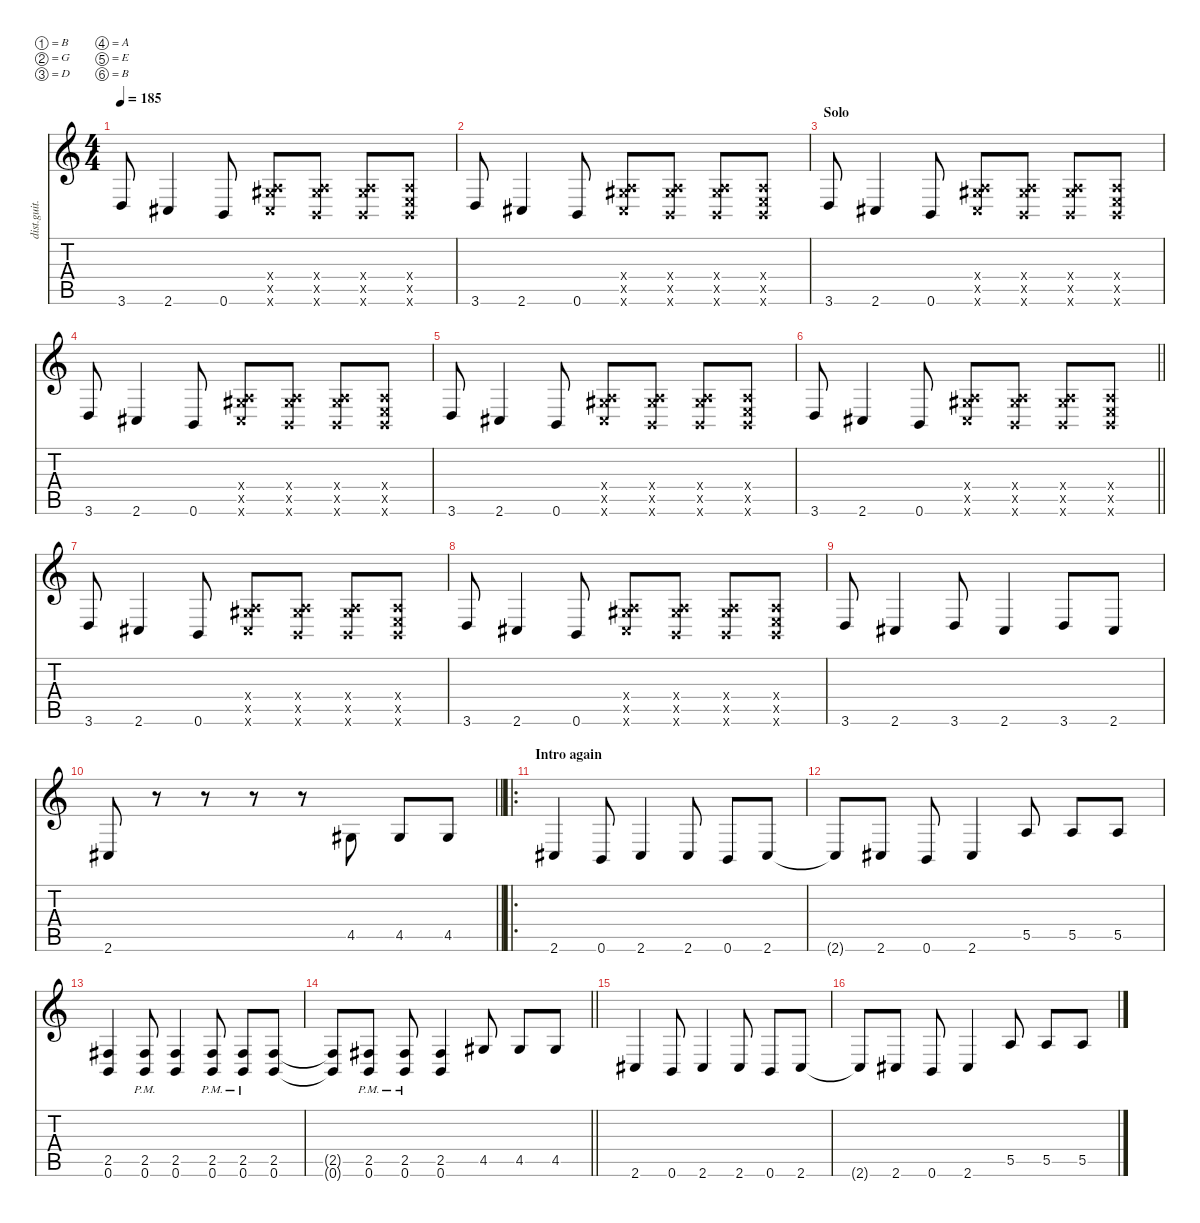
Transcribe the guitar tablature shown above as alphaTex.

\defaultSystemsLayout 4
\hideDynamics
\bracketExtendMode nobrackets
\track ("Guitar L - Petr" "dist.guit.") {instrument distortionguitar}
\staff {score tabs}
\tuning (B3 G3 D3 A2 E2 B1)
\ts (4 4)
\tempo 185
\clef g2
\ks c
3.6.8{dy f beam Up} 2.6{acc #}.4{beam Up} 0.6.8{beam Up} (0.4{x} 4.5{x acc #} 2.6{x acc #}).8{beam Up} (0.4{x} 4.5{x acc #} 0.6{x}).8{beam Up} (0.4{x} 4.5{x acc #} 0.6{x}).8{beam Up} (0.4{x} 0.5{x} 0.6{x}).8{beam Up} |
3.6.8{beam Up} 2.6{acc #}.4{beam Up} 0.6.8{beam Up} (0.4{x} 4.5{x acc #} 2.6{x acc #}).8{beam Up} (0.4{x} 4.5{x acc #} 0.6{x}).8{beam Up} (0.4{x} 4.5{x acc #} 0.6{x}).8{beam Up} (0.4{x} 0.5{x} 0.6{x}).8{beam Up} |
\section ("" "Solo")
3.6.8{beam Up} 2.6{acc #}.4{beam Up} 0.6.8{beam Up} (0.4{x} 4.5{x acc #} 2.6{x acc #}).8{beam Up} (0.4{x} 4.5{x acc #} 0.6{x}).8{beam Up} (0.4{x} 4.5{x acc #} 0.6{x}).8{beam Up} (0.4{x} 0.5{x} 0.6{x}).8{beam Up} |
3.6.8{beam Up} 2.6{acc #}.4{beam Up} 0.6.8{beam Up} (0.4{x} 4.5{x acc #} 2.6{x acc #}).8{beam Up} (0.4{x} 4.5{x acc #} 0.6{x}).8{beam Up} (0.4{x} 4.5{x acc #} 0.6{x}).8{beam Up} (0.4{x} 0.5{x} 0.6{x}).8{beam Up} |
3.6.8{beam Up} 2.6{acc #}.4{beam Up} 0.6.8{beam Up} (0.4{x} 4.5{x acc #} 2.6{x acc #}).8{beam Up} (0.4{x} 4.5{x acc #} 0.6{x}).8{beam Up} (0.4{x} 4.5{x acc #} 0.6{x}).8{beam Up} (0.4{x} 0.5{x} 0.6{x}).8{beam Up} |
\barLineRight lightlight
3.6.8{beam Up} 2.6{acc #}.4{beam Up} 0.6.8{beam Up} (0.4{x} 4.5{x acc #} 2.6{x acc #}).8{beam Up} (0.4{x} 4.5{x acc #} 0.6{x}).8{beam Up} (0.4{x} 4.5{x acc #} 0.6{x}).8{beam Up} (0.4{x} 0.5{x} 0.6{x}).8{beam Up} |
3.6.8{beam Up} 2.6{acc #}.4{beam Up} 0.6.8{beam Up} (0.4{x} 4.5{x acc #} 2.6{x acc #}).8{beam Up} (0.4{x} 4.5{x acc #} 0.6{x}).8{beam Up} (0.4{x} 4.5{x acc #} 0.6{x}).8{beam Up} (0.4{x} 0.5{x} 0.6{x}).8{beam Up} |
3.6.8{beam Up} 2.6{acc #}.4{beam Up} 0.6.8{beam Up} (0.4{x} 4.5{x acc #} 2.6{x acc #}).8{beam Up} (0.4{x} 4.5{x acc #} 0.6{x}).8{beam Up} (0.4{x} 4.5{x acc #} 0.6{x}).8{beam Up} (0.4{x} 0.5{x} 0.6{x}).8{beam Up} |
3.6.8{beam Up} 2.6{acc #}.4{beam Up} 3.6.8{beam Up} 2.6{acc #}.4{beam Up} 3.6.8{beam Up} 2.6{acc #}.8{beam Up} |
\barLineRight lightlight
2.6{acc #}.8{beam Up} r.8{beam Down} r.8{beam Down} r.8{beam Down} r.8{beam Down} 4.5{acc #}.8{beam Up} 4.5{acc #}.8{beam Up} 4.5{acc #}.8{beam Up} |
\ro
\section ("" "Intro again")
2.6{acc #}.4{beam Up} 0.6.8{beam Up} 2.6{acc #}.4{beam Up} 2.6{acc #}.8{beam Up} 0.6.8{beam Up} 2.6{acc #}.8{beam Up} |
2.6{t acc #}.8{beam Up} 2.6{acc #}.8{beam Up} 0.6.8{beam Up} 2.6{acc #}.4{beam Up} 5.5.8{beam Up} 5.5.8{beam Up} 5.5.8{beam Up} |
(2.5{acc #} 0.6).4{beam Up} (2.5{pm acc #} 0.6{pm}).8{beam Up} (2.5{acc #} 0.6).4{beam Up} (2.5{pm acc #} 0.6{pm}).8{beam Up} (2.5{pm acc #} 0.6{pm}).8{beam Up} (2.5{acc #} 0.6).8{beam Up} |
\barLineRight lightlight
(2.5{t acc #} 0.6{t}).8{beam Up} (2.5{pm acc #} 0.6{pm}).8{beam Up} (2.5{pm acc #} 0.6{pm}).8{beam Up} (2.5{acc #} 0.6).4{beam Up} 4.5{acc #}.8{beam Up} 4.5{acc #}.8{beam Up} 4.5{acc #}.8{beam Up} |
2.6{acc #}.4{beam Up} 0.6.8{beam Up} 2.6{acc #}.4{beam Up} 2.6{acc #}.8{beam Up} 0.6.8{beam Up} 2.6{acc #}.8{beam Up} |
2.6{t acc #}.8{beam Up} 2.6{acc #}.8{beam Up} 0.6.8{beam Up} 2.6{acc #}.4{beam Up} 5.5.8{beam Up} 5.5.8{beam Up} 5.5.8{beam Up}
